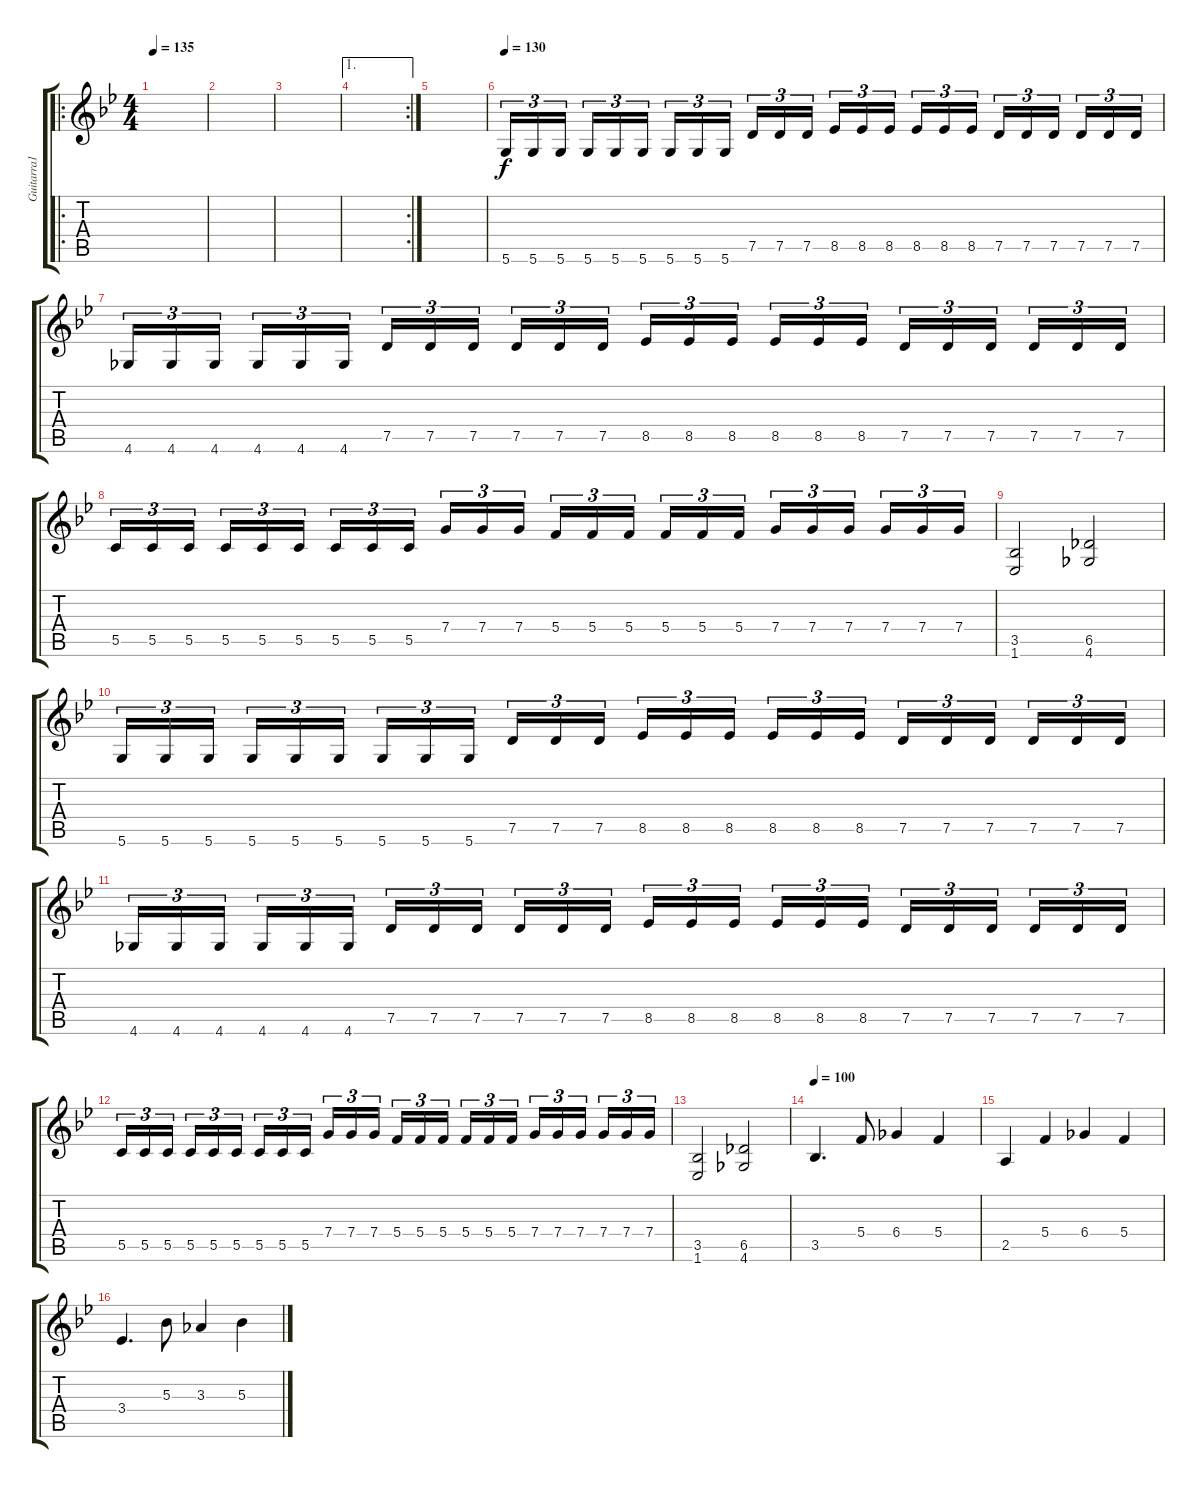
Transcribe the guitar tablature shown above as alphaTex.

\track ("Guitarra1" "Guitarra1") {instrument distortionguitar}
\staff {score tabs}
\tuning (D4 A3 F3 C3 G2 D2) {hide}
\ro
\ts (4 4)
\tempo 135
\clef g2
\ks gminor
|
|
|
\ae 1
\rc 2
|
|
\tempo 130
5.6.16{tu (3 2) dy f} 5.6.16{tu (3 2)} 5.6.16{tu (3 2) beam splitsecondary} 5.6.16{tu (3 2)} 5.6.16{tu (3 2)} 5.6.16{tu (3 2)} 5.6.16{tu (3 2)} 5.6.16{tu (3 2)} 5.6.16{tu (3 2) beam splitsecondary} 7.5.16{tu (3 2)} 7.5.16{tu (3 2)} 7.5.16{tu (3 2)} 8.5.16{tu (3 2)} 8.5.16{tu (3 2)} 8.5.16{tu (3 2) beam splitsecondary} 8.5.16{tu (3 2)} 8.5.16{tu (3 2)} 8.5.16{tu (3 2)} 7.5.16{tu (3 2)} 7.5.16{tu (3 2)} 7.5.16{tu (3 2) beam splitsecondary} 7.5.16{tu (3 2)} 7.5.16{tu (3 2)} 7.5.16{tu (3 2)} |
4.6.16{tu (3 2)} 4.6.16{tu (3 2)} 4.6.16{tu (3 2) beam splitsecondary} 4.6.16{tu (3 2)} 4.6.16{tu (3 2)} 4.6.16{tu (3 2)} 7.5.16{tu (3 2)} 7.5.16{tu (3 2)} 7.5.16{tu (3 2) beam splitsecondary} 7.5.16{tu (3 2)} 7.5.16{tu (3 2)} 7.5.16{tu (3 2)} 8.5.16{tu (3 2)} 8.5.16{tu (3 2)} 8.5.16{tu (3 2) beam splitsecondary} 8.5.16{tu (3 2)} 8.5.16{tu (3 2)} 8.5.16{tu (3 2)} 7.5.16{tu (3 2)} 7.5.16{tu (3 2)} 7.5.16{tu (3 2) beam splitsecondary} 7.5.16{tu (3 2)} 7.5.16{tu (3 2)} 7.5.16{tu (3 2)} |
5.5.16{tu (3 2)} 5.5.16{tu (3 2)} 5.5.16{tu (3 2) beam splitsecondary} 5.5.16{tu (3 2)} 5.5.16{tu (3 2)} 5.5.16{tu (3 2)} 5.5.16{tu (3 2)} 5.5.16{tu (3 2)} 5.5.16{tu (3 2) beam splitsecondary} 7.4.16{tu (3 2)} 7.4.16{tu (3 2)} 7.4.16{tu (3 2)} 5.4.16{tu (3 2)} 5.4.16{tu (3 2)} 5.4.16{tu (3 2) beam splitsecondary} 5.4.16{tu (3 2)} 5.4.16{tu (3 2)} 5.4.16{tu (3 2)} 7.4.16{tu (3 2)} 7.4.16{tu (3 2)} 7.4.16{tu (3 2) beam splitsecondary} 7.4.16{tu (3 2)} 7.4.16{tu (3 2)} 7.4.16{tu (3 2)} |
(3.5 1.6).2 (6.5 4.6).2 |
5.6.16{tu (3 2)} 5.6.16{tu (3 2)} 5.6.16{tu (3 2) beam splitsecondary} 5.6.16{tu (3 2)} 5.6.16{tu (3 2)} 5.6.16{tu (3 2)} 5.6.16{tu (3 2)} 5.6.16{tu (3 2)} 5.6.16{tu (3 2) beam splitsecondary} 7.5.16{tu (3 2)} 7.5.16{tu (3 2)} 7.5.16{tu (3 2)} 8.5.16{tu (3 2)} 8.5.16{tu (3 2)} 8.5.16{tu (3 2) beam splitsecondary} 8.5.16{tu (3 2)} 8.5.16{tu (3 2)} 8.5.16{tu (3 2)} 7.5.16{tu (3 2)} 7.5.16{tu (3 2)} 7.5.16{tu (3 2) beam splitsecondary} 7.5.16{tu (3 2)} 7.5.16{tu (3 2)} 7.5.16{tu (3 2)} |
4.6.16{tu (3 2)} 4.6.16{tu (3 2)} 4.6.16{tu (3 2) beam splitsecondary} 4.6.16{tu (3 2)} 4.6.16{tu (3 2)} 4.6.16{tu (3 2)} 7.5.16{tu (3 2)} 7.5.16{tu (3 2)} 7.5.16{tu (3 2) beam splitsecondary} 7.5.16{tu (3 2)} 7.5.16{tu (3 2)} 7.5.16{tu (3 2)} 8.5.16{tu (3 2)} 8.5.16{tu (3 2)} 8.5.16{tu (3 2) beam splitsecondary} 8.5.16{tu (3 2)} 8.5.16{tu (3 2)} 8.5.16{tu (3 2)} 7.5.16{tu (3 2)} 7.5.16{tu (3 2)} 7.5.16{tu (3 2) beam splitsecondary} 7.5.16{tu (3 2)} 7.5.16{tu (3 2)} 7.5.16{tu (3 2)} |
5.5.16{tu (3 2)} 5.5.16{tu (3 2)} 5.5.16{tu (3 2) beam splitsecondary} 5.5.16{tu (3 2)} 5.5.16{tu (3 2)} 5.5.16{tu (3 2)} 5.5.16{tu (3 2)} 5.5.16{tu (3 2)} 5.5.16{tu (3 2) beam splitsecondary} 7.4.16{tu (3 2)} 7.4.16{tu (3 2)} 7.4.16{tu (3 2)} 5.4.16{tu (3 2)} 5.4.16{tu (3 2)} 5.4.16{tu (3 2) beam splitsecondary} 5.4.16{tu (3 2)} 5.4.16{tu (3 2)} 5.4.16{tu (3 2)} 7.4.16{tu (3 2)} 7.4.16{tu (3 2)} 7.4.16{tu (3 2) beam splitsecondary} 7.4.16{tu (3 2)} 7.4.16{tu (3 2)} 7.4.16{tu (3 2)} |
(3.5 1.6).2 (6.5 4.6).2 |
\tempo 100
3.5.4{d} 5.4.8 6.4.4 5.4.4 |
2.5.4 5.4.4 6.4.4 5.4.4 |
3.4.4{d} 5.3.8 3.3.4 5.3.4
